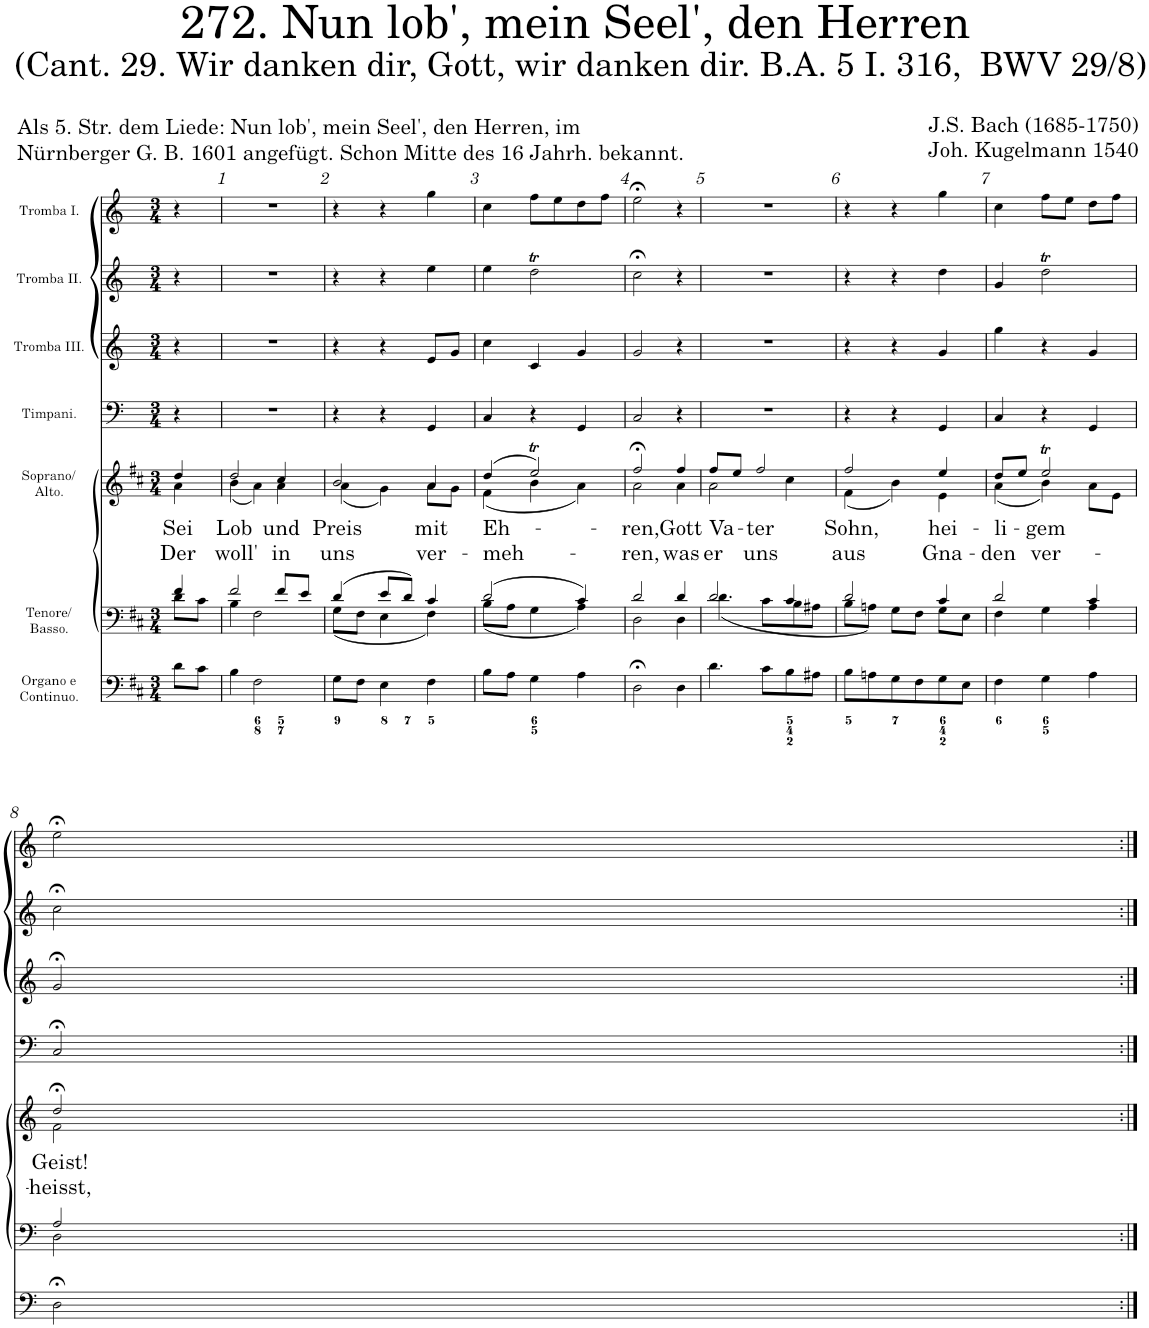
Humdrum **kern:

**kern	**kern	**kern	**kern	**kern	**text	**text	**kern	**kern	**kern	**kern	**kern	**kern	**kern	**kern
*part13	*part12	*part11	*part10	*part9	*part9	*part9	*part8	*part7	*part6	*part5	*part4	*part3	*part2	*part1
*staff13	*staff12	*staff11	*staff10	*staff9	*staff9	*staff9	*staff8	*staff7	*staff6	*staff5	*staff4	*staff3	*staff2	*staff1
*I"Contrabass	*I"Organo e Continuo.	*I"Tenore/ Basso.	*I"Soprano	*I"Soprano/ Alto.	*	*	*I"Viola.	*I"Violino II.	*I"Violino I.	*I"Oboe I &amp; II.	*I"Timpani.	*I"Tromba III.	*I"Tromba II.	*I"Tromba I.
*I'Cb.	*	*	*I'S.	*	*	*	*I'Vla.	*I'Vln. II	*I'Vln. I	*I'Ob. I.II.	*I'Timp	*	*	*
*stria5	*	*	*stria5	*	*	*	*stria5	*stria5	*stria5	*stria5	*	*	*	*
*clefF4	*clefF4	*clefF4	*clefG2	*clefG2	*	*	*clefC3	*clefG2	*clefG2	*clefG2	*clefF4	*clefG2	*clefG2	*clefG2
*Trd7c12	*	*	*	*	*	*	*	*	*	*	*Trd-1c-2	*Trd-1c-2	*Trd-1c-2	*Trd-1c-2
*k[f#c#]	*k[f#c#]	*k[f#c#]	*k[f#c#]	*k[f#c#]	*	*	*k[f#c#]	*k[f#c#]	*k[f#c#]	*k[f#c#]	*k[]	*k[]	*k[]	*k[]
*M3/4	*M3/4	*M3/4	*M3/4	*M3/4	*	*	*M3/4	*M3/4	*M3/4	*M3/4	*M3/4	*M3/4	*M3/4	*M3/4
=	=	=	=	=	=	=	=	=	=	=	=	=	=	=
*	*	*^	*	*	*	*	*	*	*	*	*	*	*	*
!	!	!	!	!	!	!LO:LY:b	!LO:LY:b	!	!	!	!	!	!	!	!
*	*	*	*	*	*^	*	*	*	*	*	*	*	*	*	*
8d\L	8d\L	4f#/	8d\L	4dd	4dd/	4a\	Sei	Der	4f#	4a	4dd	4dd	4r	4r	4r	4r
8c#\J	8c#\J	.	8c#\J	.	.	.	.	.	.	.	.	.	.	.	.	.
=1	=1	=1	=1	=1	=1	=1	=1	=1	=1	=1	=1	=1	=1	=1	=1	=1
!	!	!	!	!	!	!	!LO:LY:b	!LO:LY:b	!	!	!	!	!	!	!	!
4B	4B\	2f#/	4B\	2dd	2dd/	(4b\	Lob	woll'	2f#	4b	2dd	2dd	2.r	2.r	2.r	2.r
2F#	2F#\	.	2F#\	.	.	4a\)	.	.	.	[2a	.	.	.	.	.	.
!	!	!	!	!	!	!	!LO:LY:b	!LO:LY:b	!	!	!	!	!	!	!	!
.	.	8f#/L	.	4cc#	4cc#/	4a\	und	in	8f#\L	.	4cc#	4cc#	.	.	.	.
.	.	8e/J	.	.	.	.	.	.	8e\J	.	.	.	.	.	.	.
=2	=2	=2	=2	=2	=2	=2	=2	=2	=2	=2	=2	=2	=2	=2	=2	=2
!	!	!	!	!	!	!	!LO:LY:b	!LO:LY:b	!	!	!	!	!	!	!	!
8G\L	8G\L	(4d/	(8G\L	2b	2b/	(4a\	Preis	uns	4d	4a]	2b	2b	4r	4r	4r	4r
8F#\J	8F#\J	.	8F#\J	.	.	.	.	.	.	.	.	.	.	.	.	.
4E	4E\	8e/L	4E\	.	.	4g\)	.	.	8e\L	4g	.	.	4r	4r	4r	4r
.	.	8d/J)	.	.	.	.	.	.	8d\J	.	.	.	.	.	.	.
!	!	!	!	!	!	!	!LO:LY:b	!LO:LY:b	!	!	!	!	!	!	!	!
4F#	4F#\	4c#/	4F#\)	4a	4a/	8a\L	mit	ver-	4c#	8a/L	4a	4a	4GG/	8e/L	4ee\	4gg\
.	.	.	.	.	.	8g\J	.	.	.	8g/J	.	.	.	8g/J	.	.
=3	=3	=3	=3	=3	=3	=3	=3	=3	=3	=3	=3	=3	=3	=3	=3	=3
!	!	!	!	!	!	!	!LO:LY:b	!LO:LY:b	!	!	!	!	!	!	!	!
8B\L	8B\L	(2d/	(8B\L	(4dd	(4dd/	(4f#\	Eh-	-meh-	2d	4f#	4dd	4dd	4C/	4cc\	4ee\	4cc\
8A\J	8A\J	.	8A\J	.	.	.	.	.	.	.	.	.	.	.	.	.
4G	4G\	.	4G\	2eeT)	2eeT/)	4b\	.	.	.	4b	2eeT	2eeT	4r	4c/	2ddT\	8ff\L
.	.	.	.	.	.	.	.	.	.	.	.	.	.	.	.	8ee\
4A	4A\	4c#/)	4A\)	.	.	4a\)	.	.	4c#	4a	.	.	4GG/	4g/	.	8dd\
.	.	.	.	.	.	.	.	.	.	.	.	.	.	.	.	8ff\J
=4	=4	=4	=4	=4	=4	=4	=4	=4	=4	=4	=4	=4	=4	=4	=4	=4
!	!	!	!	!	!	!	!LO:LY:b	!LO:LY:b	!	!	!	!	!	!	!	!
2D;<	2D;<\	2d/	2D\	2ff#;<,	2ff#;<,/	2a\	-ren,	-ren,	2d;<	2a;<	2ff#;<	2ff#;<	2C/	2g/	2cc;<\	2ee;<\
!	!	!	!	!	!	!	!LO:LY:b	!LO:LY:b	!	!	!	!	!	!	!	!
4D	4D\	4d/	4D\	4ff#	4ff#/	4a\	Gott	was	4d	4a	4ff#	4ff#	4r	4r	4r	4r
=5	=5	=5	=5	=5	=5	=5	=5	=5	=5	=5	=5	=5	=5	=5	=5	=5
!	!	!	!	!	!	!	!LO:LY:b	!LO:LY:b	!	!	!	!	!	!	!	!
4.d	4.d\	2d/	(4.d\	8ff#\L	8ff#/L	2a\	Va-	er	2d	2a	8ff#\L	8ff#\L	2.r	2.r	2.r	2.r
.	.	.	.	8ee\J	8ee/J	.	.	.	.	.	8ee\J	8ee\J	.	.	.	.
!	!	!	!	!	!	!	!LO:LY:b	!LO:LY:b	!	!	!	!	!	!	!	!
.	.	.	.	2ff#	2ff#/	.	-ter	uns	.	.	2ff#	2ff#	.	.	.	.
8c#	8c#\L	.	8c#\L	.	.	.	.	.	.	.	.	.	.	.	.	.
8B\L	8B\	4c#/	8B\	.	.	4cc#\	.	.	4c#	4cc#	.	.	.	.	.	.
8A#X\J	8A#X\J	.	8A#X\J	.	.	.	.	.	.	.	.	.	.	.	.	.
=6	=6	=6	=6	=6	=6	=6	=6	=6	=6	=6	=6	=6	=6	=6	=6	=6
!	!	!	!	!	!	!	!LO:LY:b	!LO:LY:b	!	!	!	!	!	!	!	!
8B\L	8B\L	2d/	8B\L	2ff#	2ff#/	(4f#\	Sohn,	aus	2d	4f#	2ff#	2ff#	4r	4r	4r	4r
8A\J	8An\	.	8An\J)	.	.	.	.	.	.	.	.	.	.	.	.	.
8G\L	8G\	.	8G\L	.	.	4b\)	.	.	.	4b	.	.	4r	4r	4r	4r
8F#\J	8F#\	.	8F#\J	.	.	.	.	.	.	.	.	.	.	.	.	.
!	!	!	!	!	!	!	!LO:LY:b	!LO:LY:b	!	!	!	!	!	!	!	!
8G\L	8G\	4c#/	8G\L	4ee	4ee/	4e\	hei-	Gna-	4c#	4e	4ee	4ee	4GG/	4g/	4dd\	4gg\
8E\J	8E\J	.	8E\J	.	.	.	.	.	.	.	.	.	.	.	.	.
=7	=7	=7	=7	=7	=7	=7	=7	=7	=7	=7	=7	=7	=7	=7	=7	=7
!	!	!	!	!	!	!	!LO:LY:b	!LO:LY:b	!	!	!	!	!	!	!	!
4F#	4F#\	2d/	4F#\	8dd\L	8dd/L	(4a\	-li-	-den	2d	4a	8dd\L	8dd\L	4C/	4gg\	4g/	4cc\
.	.	.	.	8ee\J	8ee/J	.	.	.	.	.	8ee\J	8ee\J	.	.	.	.
!	!	!	!	!	!	!	!LO:LY:b	!LO:LY:b	!	!	!	!	!	!	!	!
4G	4G\	.	4G\	2eeT	2eeT/	4b\)	-gem	ver-	.	4b	2eeT	2eeT	4r	4r	2ddT\	8ff\L
.	.	.	.	.	.	.	.	.	.	.	.	.	.	.	.	8ee\J
4A	4A\	4c#/	4A\	.	.	8a\L	.	.	4c#	8a/L	.	.	4GG/	4g/	.	8dd\L
.	.	.	.	.	.	8e\J	.	.	.	8e/J	.	.	.	.	.	8ff\J
!!LO:LB:g=z
=8	=8	=8	=8	=8	=8	=8	=8	=8	=8	=8	=8	=8	=8	=8	=8	=8
!	!	!	!	!	!	!	!LO:LY:b	!LO:LY:b	!	!	!	!	!	!	!	!
2D	2D;<\	2A/	2D\	2dd;<,	2dd;<,/	2f#\	Geist!	-heisst,	2A	2f#	2dd;<	2dd;<	2C;</	2g;</	2cc;<\	2ee;<\
*	*	*v	*v	*	*v	*v	*	*	*	*	*	*	*	*	*	*
=:|!	=:|!	=:|!	=:|!	=:|!	=:|!	=:|!	=:|!	=:|!	=:|!	=:|!	=:|!	=:|!	=:|!	=:|!
*-	*-	*-	*-	*-	*-	*-	*-	*-	*-	*-	*-	*-	*-	*-
